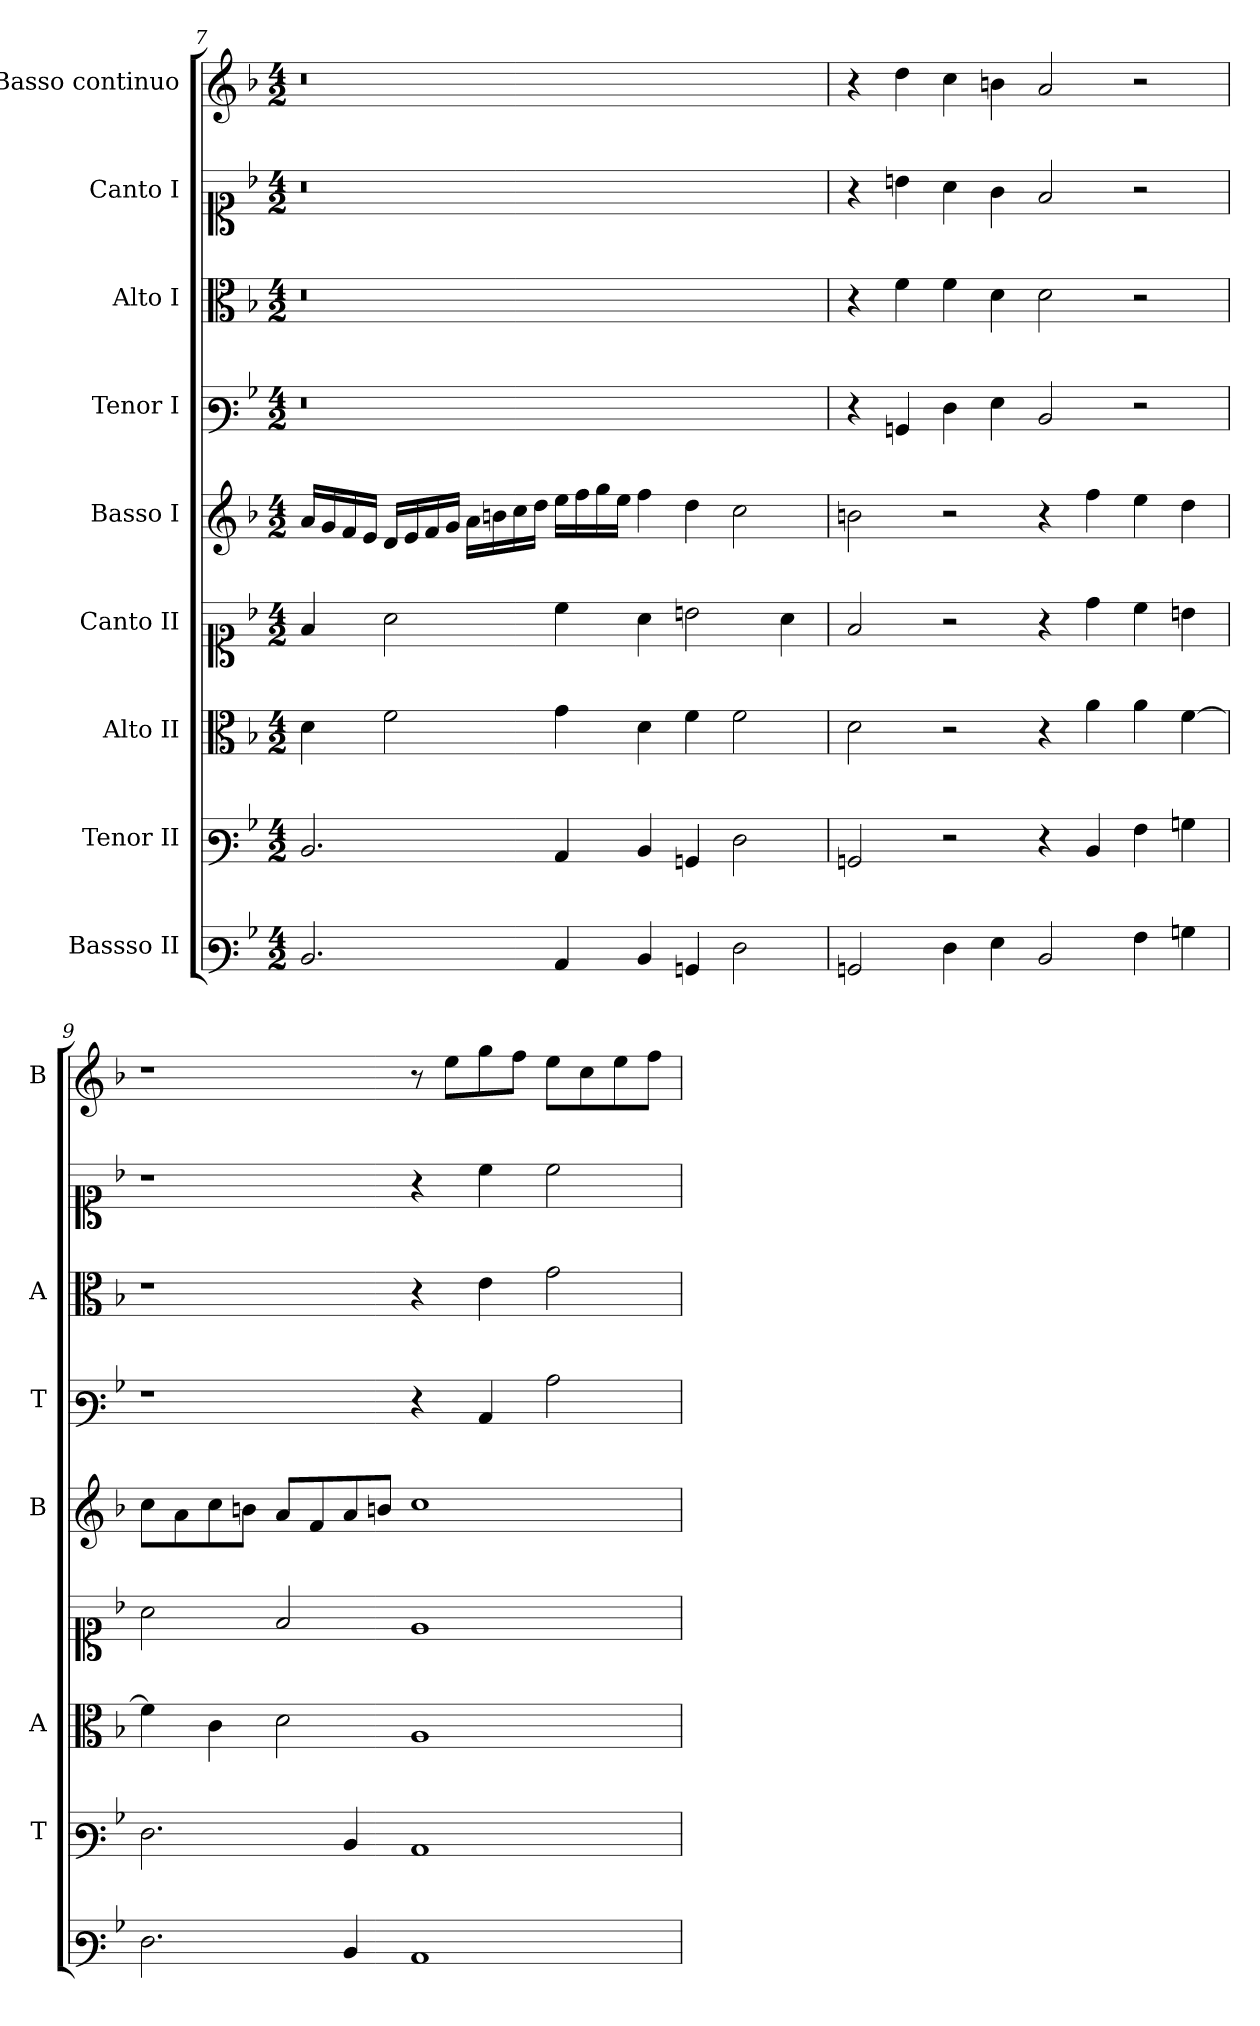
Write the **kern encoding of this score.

**kern	**kern	**kern	**kern	**kern	**kern	**kern	**kern	**kern
*part9	*part8	*part7	*part6	*part5	*part4	*part3	*part2	*part1
*staff9	*staff8	*staff7	*staff6	*staff5	*staff4	*staff3	*staff2	*staff1
*I"Bassso II	*I"Tenor II	*I"Alto II	*I"Canto II	*I"Basso I	*I"Tenor I	*I"Alto I	*I"Canto I	*I"Basso continuo
*	*I'T	*I'A	*	*I'B	*I'T	*I'A	*	*I'B
*clefF3	*clefF3	*clefC3	*clefC1	*clefG2	*clefF3	*clefC3	*clefC1	*clefG2
*k[b-]	*k[b-]	*k[b-]	*k[b-]	*k[b-]	*k[b-]	*k[b-]	*k[b-]	*k[b-]
*F:	*F:	*F:	*F:	*F:	*F:	*F:	*F:	*F:
*M4/2	*M4/2	*M4/2	*M4/2	*M4/2	*M4/2	*M4/2	*M4/2	*M4/2
=7	=7	=7	=7	=7	=7	=7	=7	=7
!	!	!	!	!	!LO:N:vis=0	!LO:N:vis=0	!LO:N:vis=0	!LO:N:vis=0
2.D	2.D	4d	4f	16aLL	1r	1r	1r	1r
.	.	.	.	16g	.	.	.	.
.	.	.	.	16f	.	.	.	.
.	.	.	.	16eJJ	.	.	.	.
.	.	2f	2a	16dLL	.	.	.	.
.	.	.	.	16e	.	.	.	.
.	.	.	.	16f	.	.	.	.
.	.	.	.	16gJJ	.	.	.	.
.	.	.	.	16aLL	.	.	.	.
.	.	.	.	16bn	.	.	.	.
.	.	.	.	16cc	.	.	.	.
.	.	.	.	16ddJJ	.	.	.	.
4C	4C	4g	4cc	16eeLL	.	.	.	.
.	.	.	.	16ff	.	.	.	.
.	.	.	.	16gg	.	.	.	.
.	.	.	.	16eeJJ	.	.	.	.
4D	4D	4d	4a	4ff	1ryy	1ryy	1ryy	1ryy
4BBn	4BBn	4f	2bn	4dd	.	.	.	.
2F	2F	2f	.	2cc	.	.	.	.
.	.	.	4a	.	.	.	.	.
!!LO:LB:g=z
=8	=8	=8	=8	=8	=8	=8	=8	=8
2BBn	2BBn	2d	2f	2bn	4r	4r	4r	4r
.	.	.	.	.	4BBn	4f	4bn	4dd
4F	2r	2r	2r	2r	4F	4f	4a	4cc
4G	.	.	.	.	4G	4d	4g	4bn
2D	4r	4r	4r	4r	2D	2d	2f	2a
.	4D	4a	4dd	4ff	.	.	.	.
4A	4A	4a	4cc	4ee	2r	2r	2r	2r
4Bn	4Bn	[4f	4bn	4dd	.	.	.	.
=9	=9	=9	=9	=9	=9	=9	=9	=9
2.F	2.F	4f]	2a	8ccL	1r	1r	1r	1r
.	.	.	.	8a	.	.	.	.
.	.	4c	.	8cc	.	.	.	.
.	.	.	.	8bnJ	.	.	.	.
.	.	2d	2f	8aL	.	.	.	.
.	.	.	.	8f	.	.	.	.
4D	4D	.	.	8a	.	.	.	.
.	.	.	.	8bnJ	.	.	.	.
1C	1C	1A	1e	1cc	4r	4r	4r	8r
.	.	.	.	.	.	.	.	8eeL
.	.	.	.	.	4C	4e	4cc	8gg
.	.	.	.	.	.	.	.	8ffJ
.	.	.	.	.	2c	2g	2cc	8eeL
.	.	.	.	.	.	.	.	8cc
.	.	.	.	.	.	.	.	8ee
.	.	.	.	.	.	.	.	8ffJ
=	=	=	=	=	=	=	=	=
*-	*-	*-	*-	*-	*-	*-	*-	*-
